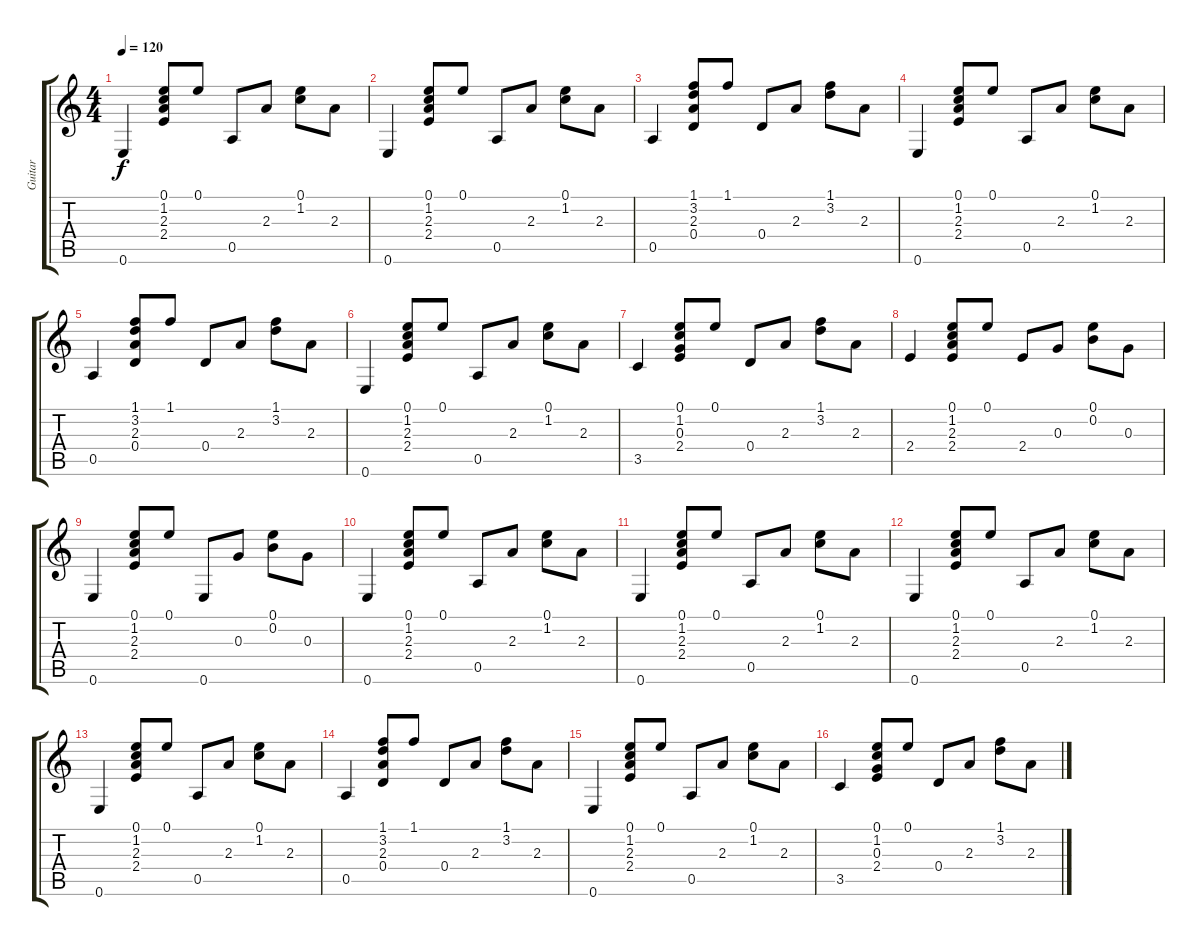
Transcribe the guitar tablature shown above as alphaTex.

\track ("Guitar" "Guitar") {instrument acousticguitarsteel}
\staff {score tabs}
\tuning (E4 B3 G3 D3 A2 E2) {hide}
\ts (4 4)
\tempo 120
\clef g2
\ks c
0.6.4{dy f instrument acousticguitarsteel} (0.1 1.2 2.3 2.4).8 0.1.8 0.5.8 2.3.8 (0.1 1.2).8 2.3.8 |
0.6.4 (0.1 1.2 2.3 2.4).8 0.1.8 0.5.8 2.3.8 (0.1 1.2).8 2.3.8 |
0.5.4 (1.1 3.2 2.3 0.4).8 1.1.8 0.4.8 2.3.8 (1.1 3.2).8 2.3.8 |
0.6.4 (0.1 1.2 2.3 2.4).8 0.1.8 0.5.8 2.3.8 (0.1 1.2).8 2.3.8 |
0.5.4 (1.1 3.2 2.3 0.4).8 1.1.8 0.4.8 2.3.8 (1.1 3.2).8 2.3.8 |
0.6.4 (0.1 1.2 2.3 2.4).8 0.1.8 0.5.8 2.3.8 (0.1 1.2).8 2.3.8 |
3.5.4 (0.1 1.2 0.3 2.4).8 0.1.8 0.4.8 2.3.8 (1.1 3.2).8 2.3.8 |
2.4.4 (0.1 1.2 2.3 2.4).8 0.1.8 2.4.8 0.3.8 (0.1 0.2).8 0.3.8 |
0.6.4 (0.1 1.2 2.3 2.4).8 0.1.8 0.6.8 0.3.8 (0.1 0.2).8 0.3.8 |
0.6.4 (0.1 1.2 2.3 2.4).8 0.1.8 0.5.8 2.3.8 (0.1 1.2).8 2.3.8 |
0.6.4 (0.1 1.2 2.3 2.4).8 0.1.8 0.5.8 2.3.8 (0.1 1.2).8 2.3.8 |
0.6.4 (0.1 1.2 2.3 2.4).8 0.1.8 0.5.8 2.3.8 (0.1 1.2).8 2.3.8 |
0.6.4 (0.1 1.2 2.3 2.4).8 0.1.8 0.5.8 2.3.8 (0.1 1.2).8 2.3.8 |
0.5.4 (1.1 3.2 2.3 0.4).8 1.1.8 0.4.8 2.3.8 (1.1 3.2).8 2.3.8 |
0.6.4 (0.1 1.2 2.3 2.4).8 0.1.8 0.5.8 2.3.8 (0.1 1.2).8 2.3.8 |
3.5.4 (0.1 1.2 0.3 2.4).8 0.1.8 0.4.8 2.3.8 (1.1 3.2).8 2.3.8
